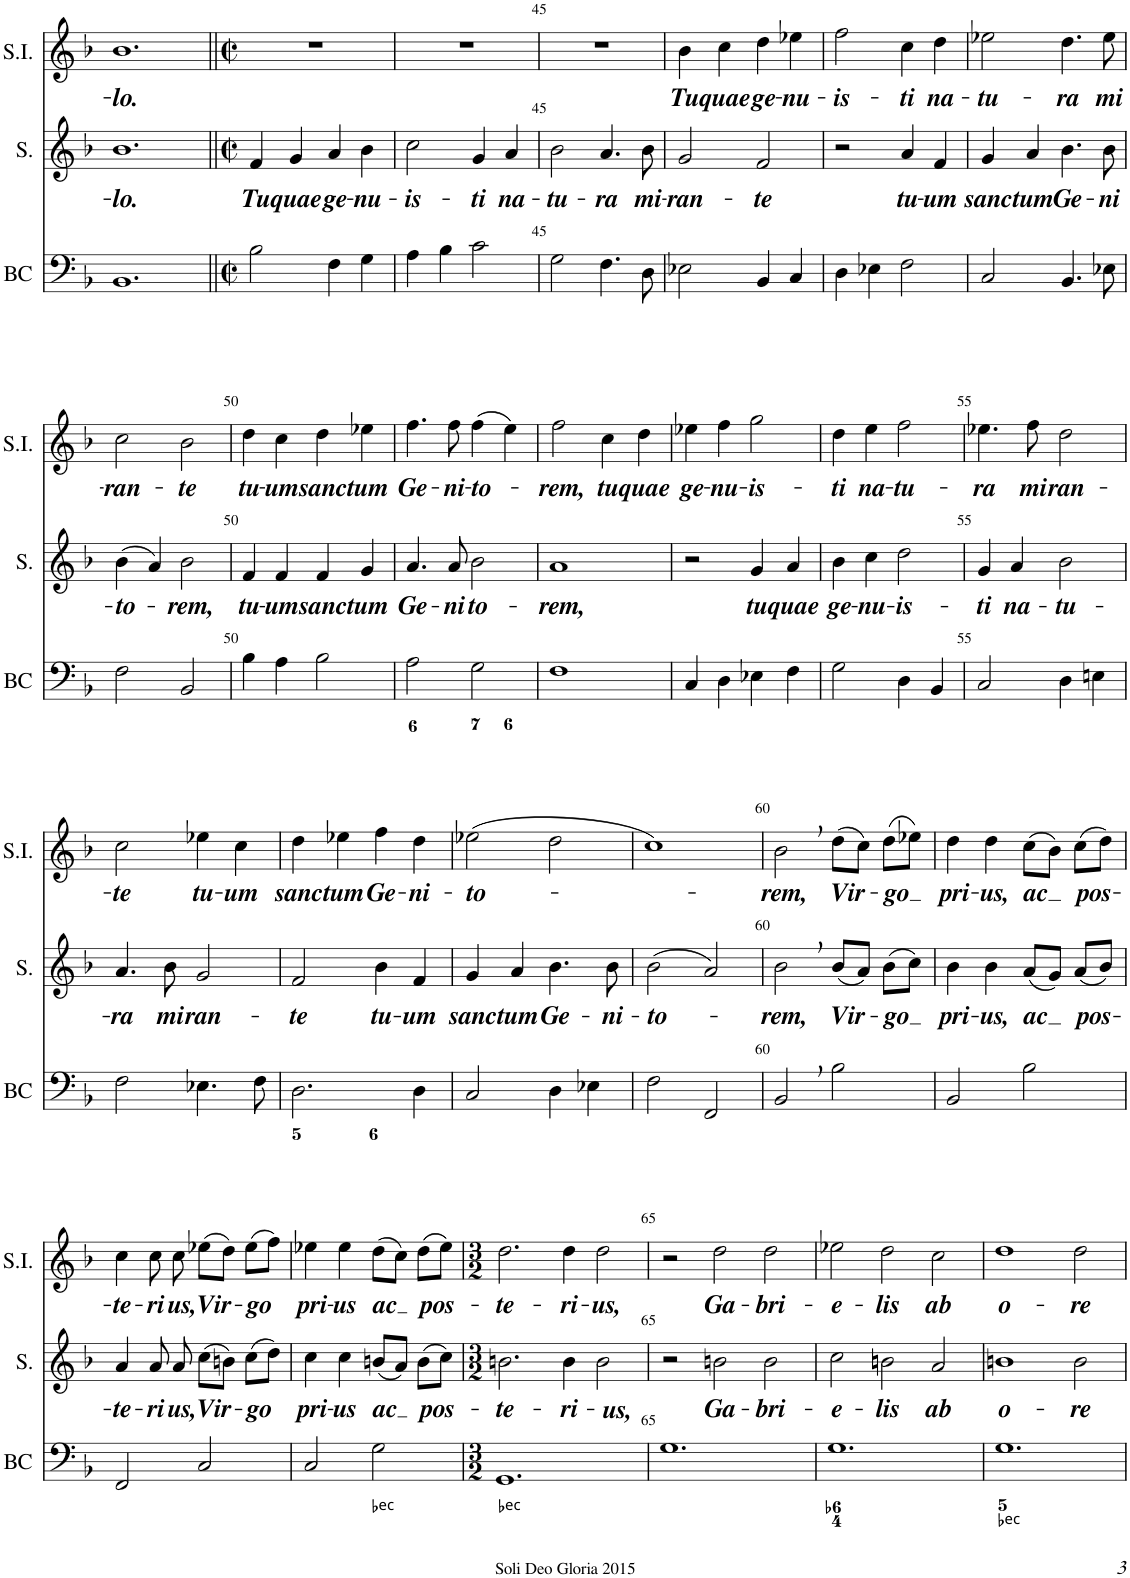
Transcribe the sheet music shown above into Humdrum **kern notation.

**kern	**kern	**text	**kern	**text
*part3	*part2	*part2	*part1	*part1
*staff3	*staff2	*staff2	*staff1	*staff1
*I"Basse Continue	*I"Soprano	*	*I"Soprano I	*
*I'BC	*I'S.	*	*I'S.I.	*
!!LO:PB:g=z
*clefF4	*clefG2	*	*clefG2	*
*k[b-]	*k[b-]	*	*k[b-]	*
*M3/2	*M3/2	*	*M3/2	*
=42	=42	=42	=42	=42
!	!	!LO:LY:b	!	!LO:LY:b
1.BB-	1.b-	-lo.	1.b-	-lo.
=43||	=43||	=43||	=43||	=43||
*M2/2	*M2/2	*	*M2/2	*
*met(c|)	*met(c|)	*	*met(c|)	*
!	!	!LO:LY:b	!	!
2B-\	4f/	Tu	1r	.
!	!	!LO:LY:b	!	!
.	4g/	quae	.	.
!	!	!LO:LY:b	!	!
4F\	4a/	ge-	.	.
!	!	!LO:LY:b	!	!
4G\	4b-\	-nu-	.	.
=44	=44	=44	=44	=44
!	!	!LO:LY:b	!	!
4A\	2cc\	-is-	1r	.
4B-\	.	.	.	.
!	!	!LO:LY:b	!	!
2c\	4g/	-ti	.	.
!	!	!LO:LY:b	!	!
.	4a/	na-	.	.
=45	=45	=45	=45	=45
!	!	!LO:LY:b	!	!
2G\	2b-\	-tu-	1r	.
!	!	!LO:LY:b	!	!
4.F\	4.a/	-ra	.	.
!	!	!LO:LY:b	!	!
8D\	8b-\	mi-	.	.
=46	=46	=46	=46	=46
!	!	!LO:LY:b	!	!LO:LY:b
2E-X\	2g/	-ran-	4b-\	Tu
!	!	!	!	!LO:LY:b
.	.	.	4cc\	quae
!	!	!LO:LY:b	!	!LO:LY:b
4BB-/	2f/	-te	4dd\	ge-
!	!	!	!	!LO:LY:b
4C/	.	.	4ee-X\	-nu-
=47	=47	=47	=47	=47
!	!	!	!	!LO:LY:b
4D\	2r	.	2ff\	-is-
4E-X\	.	.	.	.
!	!	!LO:LY:b	!	!LO:LY:b
2F\	4a/	tu-	4cc\	-ti
!	!	!LO:LY:b	!	!LO:LY:b
.	4f/	-um	4dd\	na-
=48	=48	=48	=48	=48
!	!	!LO:LY:b	!	!LO:LY:b
2C/	4g/	sanc-	2ee-X\	-tu-
!	!	!LO:LY:b	!	!
.	4a/	-tum	.	.
!	!	!LO:LY:b	!	!LO:LY:b
4.BB-/	4.b-\	Ge-	4.dd\	-ra
!	!	!LO:LY:b	!	!LO:LY:b
8E-X\	8b-\	-ni-	8ee-\	mi-
!!LO:LB:g=z
=49	=49	=49	=49	=49
!	!	!LO:LY:b	!	!LO:LY:b
2F\	(4b-\	-to-	2cc\	-ran-
.	4a/)	.	.	.
!	!	!LO:LY:b	!	!LO:LY:b
2BB-/	2b-\	-rem,	2b-\	-te
=50	=50	=50	=50	=50
!	!	!LO:LY:b	!	!LO:LY:b
4B-\	4f/	tu-	4dd\	tu-
!	!	!LO:LY:b	!	!LO:LY:b
4A\	4f/	-um	4cc\	-um
!	!	!LO:LY:b	!	!LO:LY:b
2B-\	4f/	sanc-	4dd\	sanc-
!	!	!LO:LY:b	!	!LO:LY:b
.	4g/	-tum	4ee-X\	-tum
=51	=51	=51	=51	=51
!	!	!LO:LY:b	!	!LO:LY:b
2A\	4.a/	Ge-	4.ff\	Ge-
!	!	!LO:LY:b	!	!LO:LY:b
.	8a/	-ni-	8ff\	-ni-
!	!	!LO:LY:b	!	!LO:LY:b
2G\	2b-\	-to-	(4ff\	-to-
.	.	.	4ee\)	.
=52	=52	=52	=52	=52
!	!	!LO:LY:b	!	!LO:LY:b
1F	1a	-rem,	2ff\	-rem,
!	!	!	!	!LO:LY:b
.	.	.	4cc\	tu
!	!	!	!	!LO:LY:b
.	.	.	4dd\	quae
=53	=53	=53	=53	=53
!	!	!	!	!LO:LY:b
4C/	2r	.	4ee-X\	ge-
!	!	!	!	!LO:LY:b
4D\	.	.	4ff\	-nu-
!	!	!LO:LY:b	!	!LO:LY:b
4E-X\	4g/	tu	2gg\	-is-
!	!	!LO:LY:b	!	!
4F\	4a/	quae	.	.
=54	=54	=54	=54	=54
!	!	!LO:LY:b	!	!LO:LY:b
2G\	4b-\	ge-	4dd\	-ti
!	!	!LO:LY:b	!	!LO:LY:b
.	4cc\	-nu-	4ee\	na-
!	!	!LO:LY:b	!	!LO:LY:b
4D\	2dd\	-is-	2ff\	-tu-
4BB-/	.	.	.	.
=55	=55	=55	=55	=55
!	!	!LO:LY:b	!	!LO:LY:b
2C/	4g/	-ti	4.ee-X\	-ra
!	!	!LO:LY:b	!	!
.	4a/	na-	.	.
!	!	!	!	!LO:LY:b
.	.	.	8ff\	mi-
!	!	!LO:LY:b	!	!LO:LY:b
4D\	2b-\	-tu-	2dd\	-ran-
4En\	.	.	.	.
!!LO:LB:g=z
=56	=56	=56	=56	=56
!	!	!LO:LY:b	!	!LO:LY:b
2F\	4.a/	-ra	2cc\	-te
!	!	!LO:LY:b	!	!
.	8b-\	mi-	.	.
!	!	!LO:LY:b	!	!LO:LY:b
4.E-X\	2g/	-ran-	4ee-X\	tu-
!	!	!	!	!LO:LY:b
.	.	.	4cc\	-um
8F\	.	.	.	.
=57	=57	=57	=57	=57
!	!	!LO:LY:b	!	!LO:LY:b
2.D\	2f/	-te	4dd\	sanc-
!	!	!	!	!LO:LY:b
.	.	.	4ee-X\	-tum
!	!	!LO:LY:b	!	!LO:LY:b
.	4b-\	tu-	4ff\	Ge-
!	!	!LO:LY:b	!	!LO:LY:b
4D\	4f/	-um	4dd\	-ni-
=58	=58	=58	=58	=58
!	!	!LO:LY:b	!	!LO:LY:b
2C/	4g/	sanc-	(2ee-X\	-to-
!	!	!LO:LY:b	!	!
.	4a/	-tum	.	.
!	!	!LO:LY:b	!	!
4D\	4.b-\	Ge-	2dd\	.
4E-X\	.	.	.	.
!	!	!LO:LY:b	!	!
.	8b-\	-ni-	.	.
=59	=59	=59	=59	=59
!	!	!LO:LY:b	!	!
2F\	(2b-\	-to-	1cc)	.
2FF/	2a/)	.	.	.
=60	=60	=60	=60	=60
!	!	!LO:LY:b	!	!LO:LY:b
2BB-,/	2b-,\	-rem,	2b-,\	-rem,
!	!	!LO:LY:b	!	!LO:LY:b
2B-\	(8b-/L	Vir-	(8dd\L	Vir-
.	8a/J)	.	8cc\J)	.
!	!	!LO:LY:b	!	!LO:LY:b
.	(8b-\L	-go	(8dd\L	-go
.	8cc\J)	.	8ee-X\J)	.
=61	=61	=61	=61	=61
!	!	!LO:LY:b	!	!LO:LY:b
2BB-/	4b-\	pri-	4dd\	pri-
!	!	!LO:LY:b	!	!LO:LY:b
.	4b-\	-us,	4dd\	-us,
!	!	!LO:LY:b	!	!LO:LY:b
2B-\	(8a/L	-ac	(8cc\L	ac
.	8g/J)	.	8b-\J)	.
!	!	!LO:LY:b	!	!LO:LY:b
.	(8a/L	pos-	(8cc\L	pos-
.	8b-/J)	.	8dd\J)	.
!!LO:LB:g=z
=62	=62	=62	=62	=62
!	!	!LO:LY:b	!	!LO:LY:b
2FF/	4a/	-te-	4cc\	-te-
!	!	!LO:LY:b	!	!LO:LY:b
.	8a/	-ri-	8cc\	-ri-
!	!	!LO:LY:b	!	!LO:LY:b
.	8a/	us,	8cc\	-us,
!	!	!LO:LY:b	!	!LO:LY:b
2C/	(8cc\L	Vir-	(8ee-X\L	Vir-
.	8bn\J)	.	8dd\J)	.
!	!	!LO:LY:b	!	!LO:LY:b
.	(8cc\L	-go	(8ee-\L	-go
.	8dd\J)	.	8ff\J)	.
=63	=63	=63	=63	=63
!	!	!LO:LY:b	!	!LO:LY:b
2C/	4cc\	pri-	4ee-X\	pri-
!	!	!LO:LY:b	!	!LO:LY:b
.	4cc\	-us	4ee-\	-us
!	!	!LO:LY:b	!	!LO:LY:b
2G\	(8bn/L	ac	(8dd\L	ac
.	8a/J)	.	8cc\J)	.
!	!	!LO:LY:b	!	!LO:LY:b
.	(8b\L	pos-	(8dd\L	pos-
.	8cc\J)	.	8ee-\J)	.
=64	=64	=64	=64	=64
*M3/2	*M3/2	*	*M3/2	*
!	!	!LO:LY:b	!	!LO:LY:b
1.GG	2.bn\	-te-	2.dd\	-te-
!	!	!LO:LY:b	!	!LO:LY:b
.	4b\	-ri-	4dd\	-ri-
!	!	!LO:LY:b	!	!LO:LY:b
.	2b\	-us,	2dd\	-us,
=65	=65	=65	=65	=65
1.G	2r	.	2r	.
!	!	!LO:LY:b	!	!LO:LY:b
.	2bn\	Ga-	2dd\	Ga-
!	!	!LO:LY:b	!	!LO:LY:b
.	2b\	-bri-	2dd\	-bri-
=66	=66	=66	=66	=66
!	!	!LO:LY:b	!	!LO:LY:b
1.G	2cc\	-e-	2ee-X\	-e-
!	!	!LO:LY:b	!	!LO:LY:b
.	2bn\	-lis	2dd\	-lis
!	!	!LO:LY:b	!	!LO:LY:b
.	2a/	ab	2cc\	ab
=67	=67	=67	=67	=67
!	!	!LO:LY:b	!	!LO:LY:b
1.G	1bn	o-	1dd	o-
!	!	!LO:LY:b	!	!LO:LY:b
.	2b\	-re	2dd\	-re
=	=	=	=	=
*-	*-	*-	*-	*-
